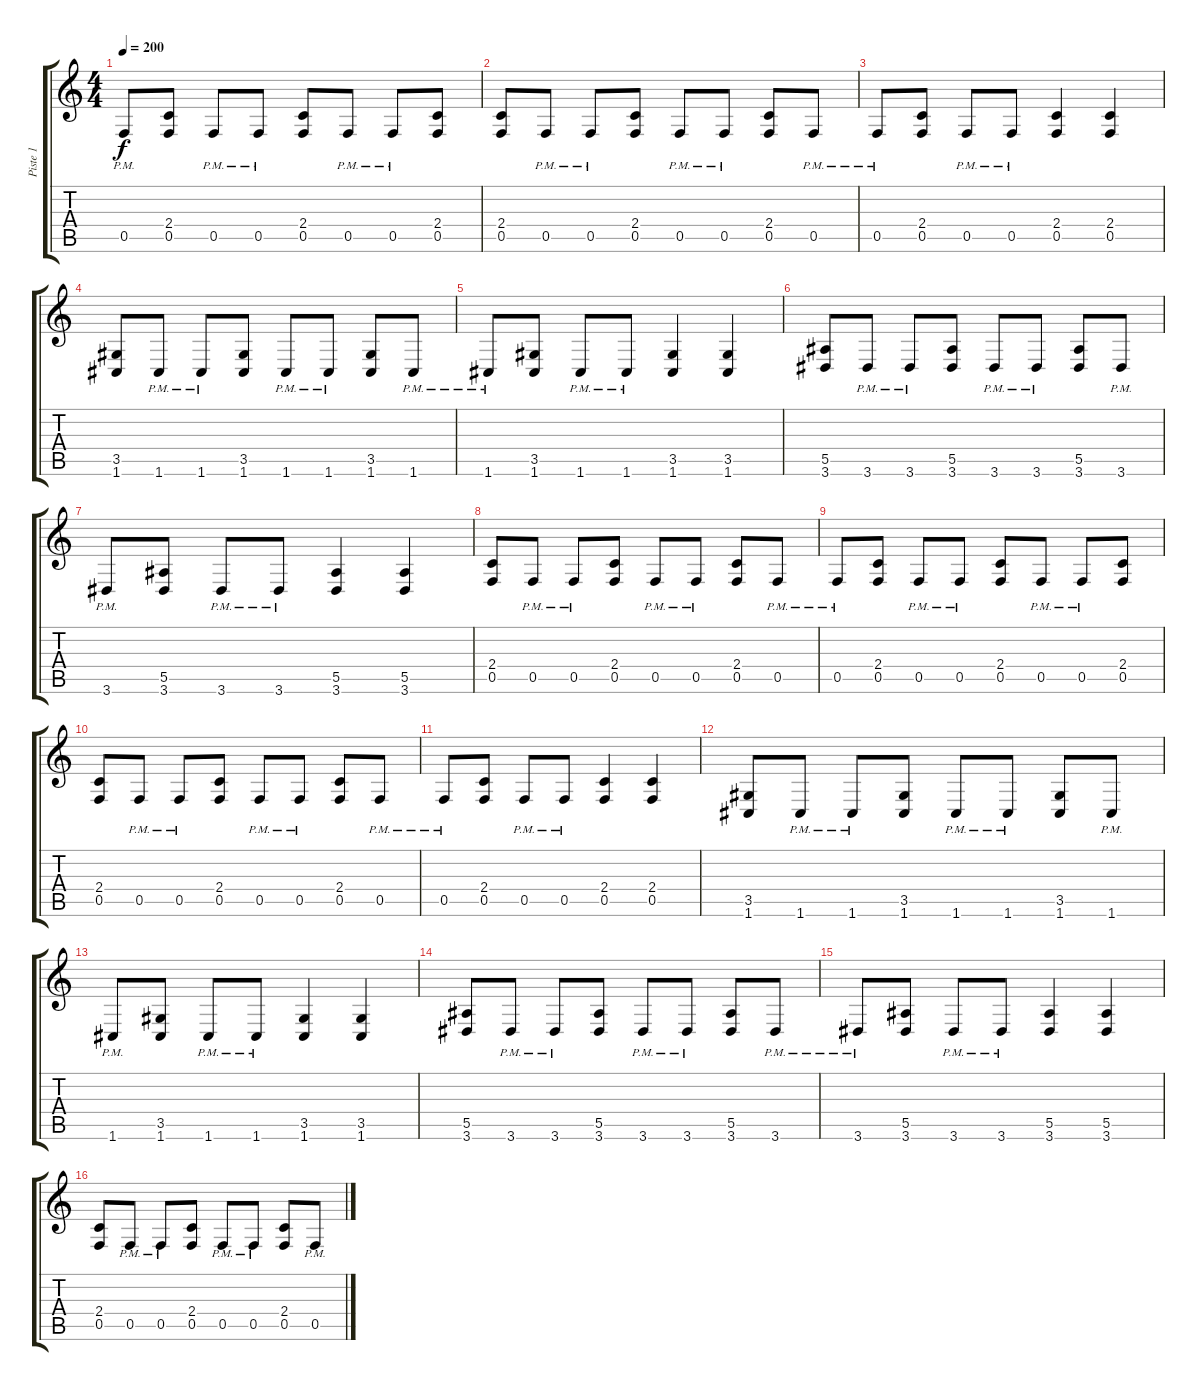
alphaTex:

\track ("Piste 1" "Piste 1") {instrument distortionguitar}
\staff {score tabs}
\tuning (C4 G3 Eb3 Bb2 F2 C2) {hide}
\ts (4 4)
\tempo 200
\clef g2
\ks c
0.5{pm}.8{dy f} (2.4 0.5).8 0.5{pm}.8 0.5{pm}.8 (2.4 0.5).8 0.5{pm}.8 0.5{pm}.8 (2.4 0.5).8 |
(2.4 0.5).8 0.5{pm}.8 0.5{pm}.8 (2.4 0.5).8 0.5{pm}.8 0.5{pm}.8 (2.4 0.5).8 0.5{pm}.8 |
0.5{pm}.8 (2.4 0.5).8 0.5{pm}.8 0.5{pm}.8 (2.4 0.5).4 (2.4 0.5).4 |
(3.5 1.6).8 1.6{pm}.8 1.6{pm}.8 (3.5 1.6).8 1.6{pm}.8 1.6{pm}.8 (3.5 1.6).8 1.6{pm}.8 |
1.6{pm}.8 (3.5 1.6).8 1.6{pm}.8 1.6{pm}.8 (3.5 1.6).4 (3.5 1.6).4 |
(5.5 3.6).8 3.6{pm}.8 3.6{pm}.8 (5.5 3.6).8 3.6{pm}.8 3.6{pm}.8 (5.5 3.6).8 3.6{pm}.8 |
3.6{pm}.8 (5.5 3.6).8 3.6{pm}.8 3.6{pm}.8 (5.5 3.6).4 (5.5 3.6).4 |
(2.4 0.5).8 0.5{pm}.8 0.5{pm}.8 (2.4 0.5).8 0.5{pm}.8 0.5{pm}.8 (2.4 0.5).8 0.5{pm}.8 |
0.5{pm}.8 (2.4 0.5).8 0.5{pm}.8 0.5{pm}.8 (2.4 0.5).8 0.5{pm}.8 0.5{pm}.8 (2.4 0.5).8 |
(2.4 0.5).8 0.5{pm}.8 0.5{pm}.8 (2.4 0.5).8 0.5{pm}.8 0.5{pm}.8 (2.4 0.5).8 0.5{pm}.8 |
0.5{pm}.8 (2.4 0.5).8 0.5{pm}.8 0.5{pm}.8 (2.4 0.5).4 (2.4 0.5).4 |
(3.5 1.6).8 1.6{pm}.8 1.6{pm}.8 (3.5 1.6).8 1.6{pm}.8 1.6{pm}.8 (3.5 1.6).8 1.6{pm}.8 |
1.6{pm}.8 (3.5 1.6).8 1.6{pm}.8 1.6{pm}.8 (3.5 1.6).4 (3.5 1.6).4 |
(5.5 3.6).8 3.6{pm}.8 3.6{pm}.8 (5.5 3.6).8 3.6{pm}.8 3.6{pm}.8 (5.5 3.6).8 3.6{pm}.8 |
3.6{pm}.8 (5.5 3.6).8 3.6{pm}.8 3.6{pm}.8 (5.5 3.6).4 (5.5 3.6).4 |
(2.4 0.5).8 0.5{pm}.8 0.5{pm}.8 (2.4 0.5).8 0.5{pm}.8 0.5{pm}.8 (2.4 0.5).8 0.5{pm}.8
